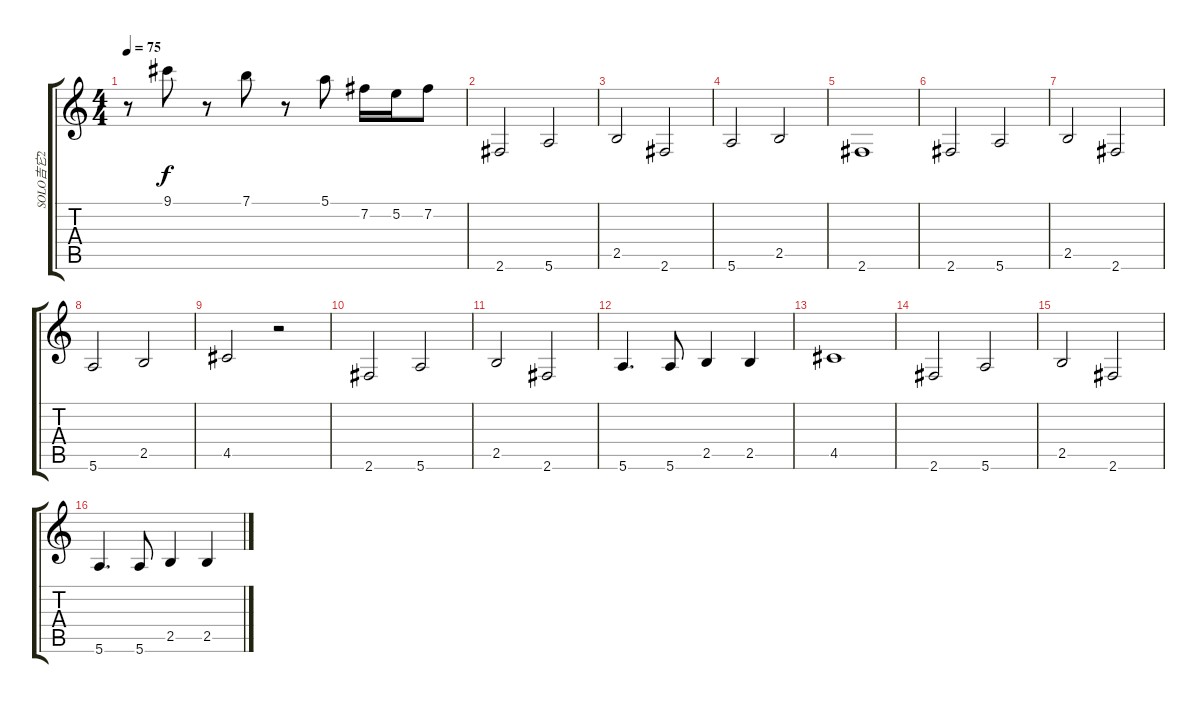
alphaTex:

\track ("SOLO吉它2" "SOLO吉它2") {instrument overdrivenguitar}
\staff {score tabs}
\tuning (E4 B3 G3 D3 A2 E2) {hide}
\ts (4 4)
\tempo 75
\clef g2
\ks c
r.8{dy f} 9.1.8 r.8 7.1.8 r.8 5.1.8 7.2.16 5.2.16 7.2.8 |
2.6.2 5.6.2 |
2.5.2 2.6.2 |
5.6.2 2.5.2 |
2.6.1 |
2.6.2 5.6.2 |
2.5.2 2.6.2 |
5.6.2 2.5.2 |
4.5.2 r.2 |
2.6.2 5.6.2 |
2.5.2 2.6.2 |
5.6.4{d} 5.6.8 2.5.4 2.5.4 |
4.5.1 |
2.6.2 5.6.2 |
2.5.2 2.6.2 |
5.6.4{d} 5.6.8 2.5.4 2.5.4
